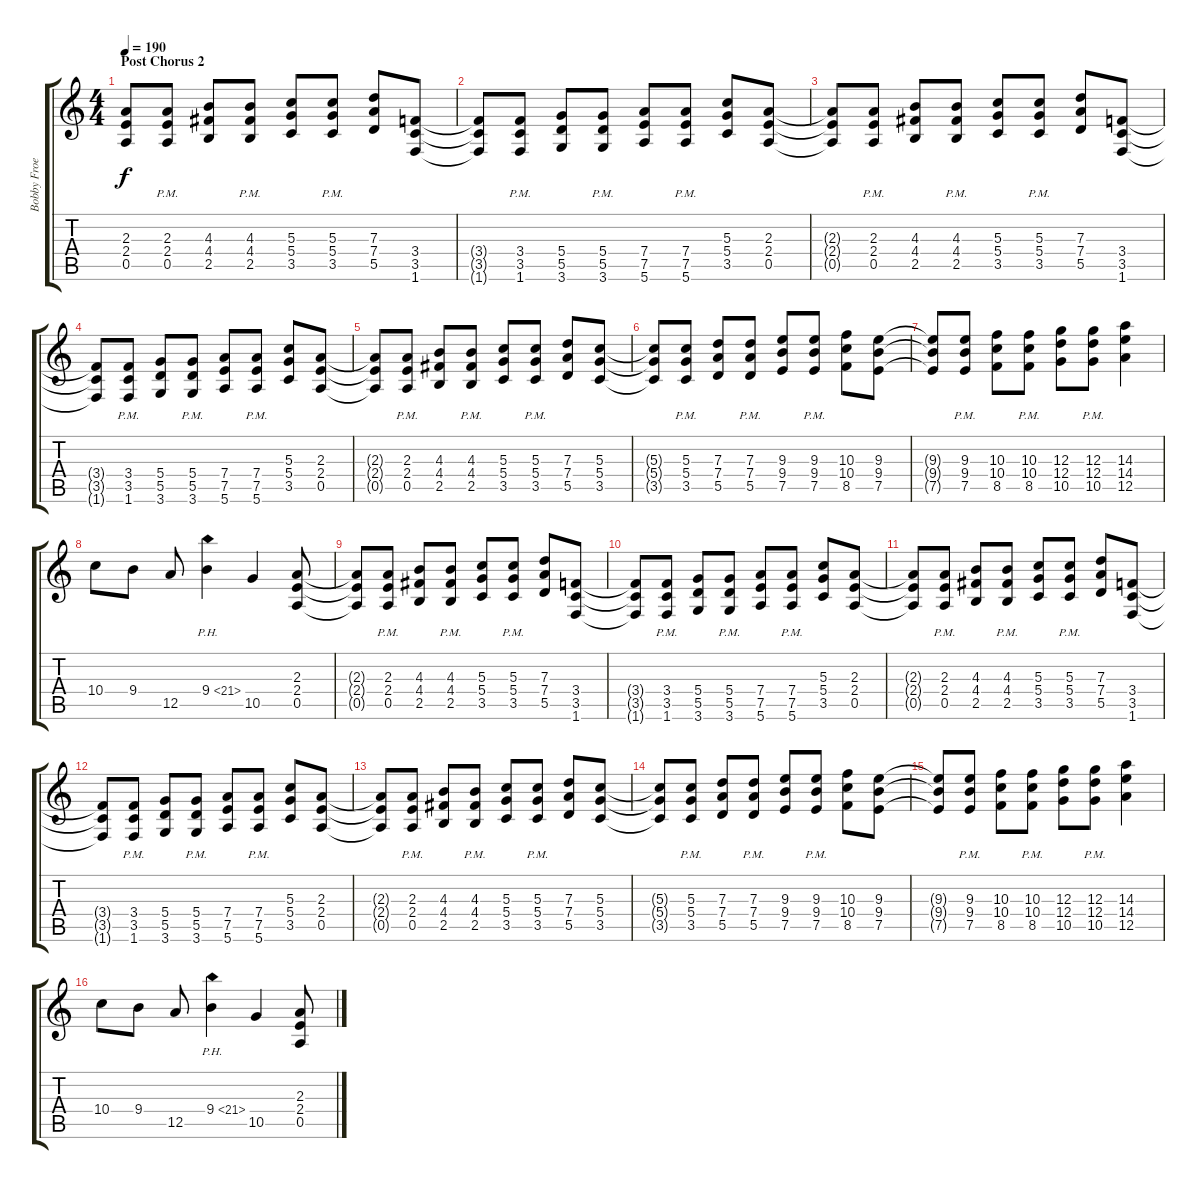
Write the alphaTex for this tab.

\track ("Bobby Froese" "Bobby Froe") {instrument distortionguitar}
\staff {score tabs}
\tuning (E4 B3 G3 D3 A2 E2) {hide}
\ts (4 4)
\section ("" "Post Chorus 2")
\tempo 190
\clef g2
\ks c
(2.3{t} 2.4{t} 0.5{t}).8{dy f} (2.3{pm} 2.4{pm} 0.5{pm}).8 (4.3 4.4 2.5).8 (4.3{pm} 4.4{pm} 2.5{pm}).8 (5.3 5.4 3.5).8 (5.3{pm} 5.4{pm} 3.5{pm}).8 (7.3 7.4 5.5).8 (3.4 3.5 1.6).8 |
(3.4{t} 3.5{t} 1.6{t}).8 (3.4{pm} 3.5{pm} 1.6{pm}).8 (5.4 5.5 3.6).8 (5.4{pm} 5.5{pm} 3.6{pm}).8 (7.4 7.5 5.6).8 (7.4{pm} 7.5{pm} 5.6{pm}).8 (5.3 5.4 3.5).8 (2.3 2.4 0.5).8 |
(2.3{t} 2.4{t} 0.5{t}).8 (2.3{pm} 2.4{pm} 0.5{pm}).8 (4.3 4.4 2.5).8 (4.3{pm} 4.4{pm} 2.5{pm}).8 (5.3 5.4 3.5).8 (5.3{pm} 5.4{pm} 3.5{pm}).8 (7.3 7.4 5.5).8 (3.4 3.5 1.6).8 |
(3.4{t} 3.5{t} 1.6{t}).8 (3.4{pm} 3.5{pm} 1.6{pm}).8 (5.4 5.5 3.6).8 (5.4{pm} 5.5{pm} 3.6{pm}).8 (7.4 7.5 5.6).8 (7.4{pm} 7.5{pm} 5.6{pm}).8 (5.3 5.4 3.5).8 (2.3 2.4 0.5).8 |
(2.3{t} 2.4{t} 0.5{t}).8 (2.3{pm} 2.4{pm} 0.5{pm}).8 (4.3 4.4 2.5).8 (4.3{pm} 4.4{pm} 2.5{pm}).8 (5.3 5.4 3.5).8 (5.3{pm} 5.4{pm} 3.5{pm}).8 (7.3 7.4 5.5).8 (5.3 5.4 3.5).8 |
(5.3{t} 5.4{t} 3.5{t}).8 (5.3{pm} 5.4{pm} 3.5{pm}).8 (7.3 7.4 5.5).8 (7.3{pm} 7.4{pm} 5.5{pm}).8 (9.3 9.4 7.5).8 (9.3{pm} 9.4{pm} 7.5{pm}).8 (10.3 10.4 8.5).8 (9.3 9.4 7.5).8 |
(9.3{t} 9.4{t} 7.5{t}).8 (9.3{pm} 9.4{pm} 7.5{pm}).8 (10.3 10.4 8.5).8 (10.3{pm} 10.4{pm} 8.5{pm}).8 (12.3 12.4 10.5).8 (12.3{pm} 12.4{pm} 10.5{pm}).8 (14.3 14.4 12.5).4 |
10.4.8 9.4.8 12.5.8 9.4{ph 12}.4 10.5.4 (2.3 2.4 0.5).8 |
(2.3{t} 2.4{t} 0.5{t}).8 (2.3{pm} 2.4{pm} 0.5{pm}).8 (4.3 4.4 2.5).8 (4.3{pm} 4.4{pm} 2.5{pm}).8 (5.3 5.4 3.5).8 (5.3{pm} 5.4{pm} 3.5{pm}).8 (7.3 7.4 5.5).8 (3.4 3.5 1.6).8 |
(3.4{t} 3.5{t} 1.6{t}).8 (3.4{pm} 3.5{pm} 1.6{pm}).8 (5.4 5.5 3.6).8 (5.4{pm} 5.5{pm} 3.6{pm}).8 (7.4 7.5 5.6).8 (7.4{pm} 7.5{pm} 5.6{pm}).8 (5.3 5.4 3.5).8 (2.3 2.4 0.5).8 |
(2.3{t} 2.4{t} 0.5{t}).8 (2.3{pm} 2.4{pm} 0.5{pm}).8 (4.3 4.4 2.5).8 (4.3{pm} 4.4{pm} 2.5{pm}).8 (5.3 5.4 3.5).8 (5.3{pm} 5.4{pm} 3.5{pm}).8 (7.3 7.4 5.5).8 (3.4 3.5 1.6).8 |
(3.4{t} 3.5{t} 1.6{t}).8 (3.4{pm} 3.5{pm} 1.6{pm}).8 (5.4 5.5 3.6).8 (5.4{pm} 5.5{pm} 3.6{pm}).8 (7.4 7.5 5.6).8 (7.4{pm} 7.5{pm} 5.6{pm}).8 (5.3 5.4 3.5).8 (2.3 2.4 0.5).8 |
(2.3{t} 2.4{t} 0.5{t}).8 (2.3{pm} 2.4{pm} 0.5{pm}).8 (4.3 4.4 2.5).8 (4.3{pm} 4.4{pm} 2.5{pm}).8 (5.3 5.4 3.5).8 (5.3{pm} 5.4{pm} 3.5{pm}).8 (7.3 7.4 5.5).8 (5.3 5.4 3.5).8 |
(5.3{t} 5.4{t} 3.5{t}).8 (5.3{pm} 5.4{pm} 3.5{pm}).8 (7.3 7.4 5.5).8 (7.3{pm} 7.4{pm} 5.5{pm}).8 (9.3 9.4 7.5).8 (9.3{pm} 9.4{pm} 7.5{pm}).8 (10.3 10.4 8.5).8 (9.3 9.4 7.5).8 |
(9.3{t} 9.4{t} 7.5{t}).8 (9.3{pm} 9.4{pm} 7.5{pm}).8 (10.3 10.4 8.5).8 (10.3{pm} 10.4{pm} 8.5{pm}).8 (12.3 12.4 10.5).8 (12.3{pm} 12.4{pm} 10.5{pm}).8 (14.3 14.4 12.5).4 |
10.4.8 9.4.8 12.5.8 9.4{ph 12}.4 10.5.4 (2.3 2.4 0.5).8
